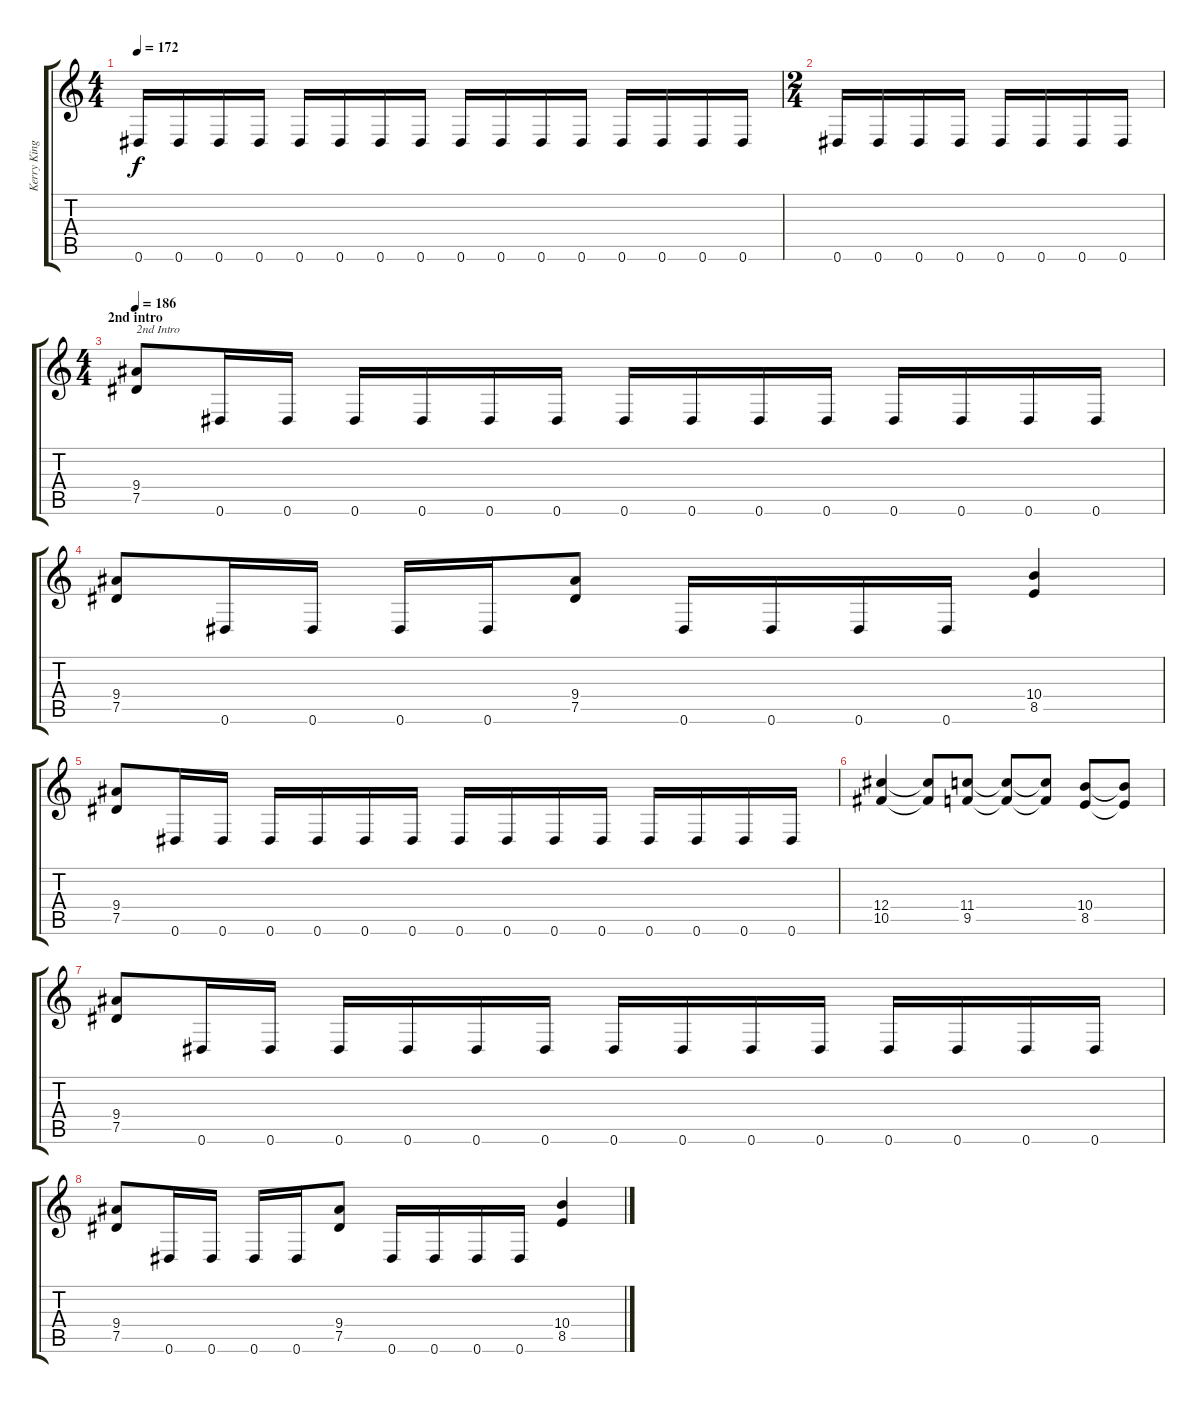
\track ("Kerry King" "Kerry King") {instrument distortionguitar}
\staff {score tabs}
\tuning (Eb4 Bb3 Gb3 Db3 Ab2 Eb2) {hide}
\ts (4 4)
\tempo 172
\clef g2
\ks c
0.6.16{dy f} 0.6.16 0.6.16 0.6.16 0.6.16 0.6.16 0.6.16 0.6.16 0.6.16 0.6.16 0.6.16 0.6.16 0.6.16 0.6.16 0.6.16 0.6.16 |
\ts (2 4)
0.6.16 0.6.16 0.6.16 0.6.16 0.6.16 0.6.16 0.6.16 0.6.16 |
\ts (4 4)
\section ("" "2nd intro")
\tempo 186
(9.4 7.5).8{txt "2nd Intro"} 0.6.16 0.6.16 0.6.16 0.6.16 0.6.16 0.6.16 0.6.16 0.6.16 0.6.16 0.6.16 0.6.16 0.6.16 0.6.16 0.6.16 |
(9.4 7.5).8 0.6.16 0.6.16 0.6.16 0.6.16 (9.4 7.5).8 0.6.16 0.6.16 0.6.16 0.6.16 (10.4 8.5).4 |
(9.4 7.5).8 0.6.16 0.6.16 0.6.16 0.6.16 0.6.16 0.6.16 0.6.16 0.6.16 0.6.16 0.6.16 0.6.16 0.6.16 0.6.16 0.6.16 |
(12.4 10.5).4 (12.4{t} 10.5{t}).8 (11.4 9.5).8 (11.4{t} 9.5{t}).8 (11.4{t} 9.5{t}).8 (10.4 8.5).8 (10.4{t} 8.5{t}).8 |
(9.4 7.5).8 0.6.16 0.6.16 0.6.16 0.6.16 0.6.16 0.6.16 0.6.16 0.6.16 0.6.16 0.6.16 0.6.16 0.6.16 0.6.16 0.6.16 |
(9.4 7.5).8 0.6.16 0.6.16 0.6.16 0.6.16 (9.4 7.5).8 0.6.16 0.6.16 0.6.16 0.6.16 (10.4 8.5).4
